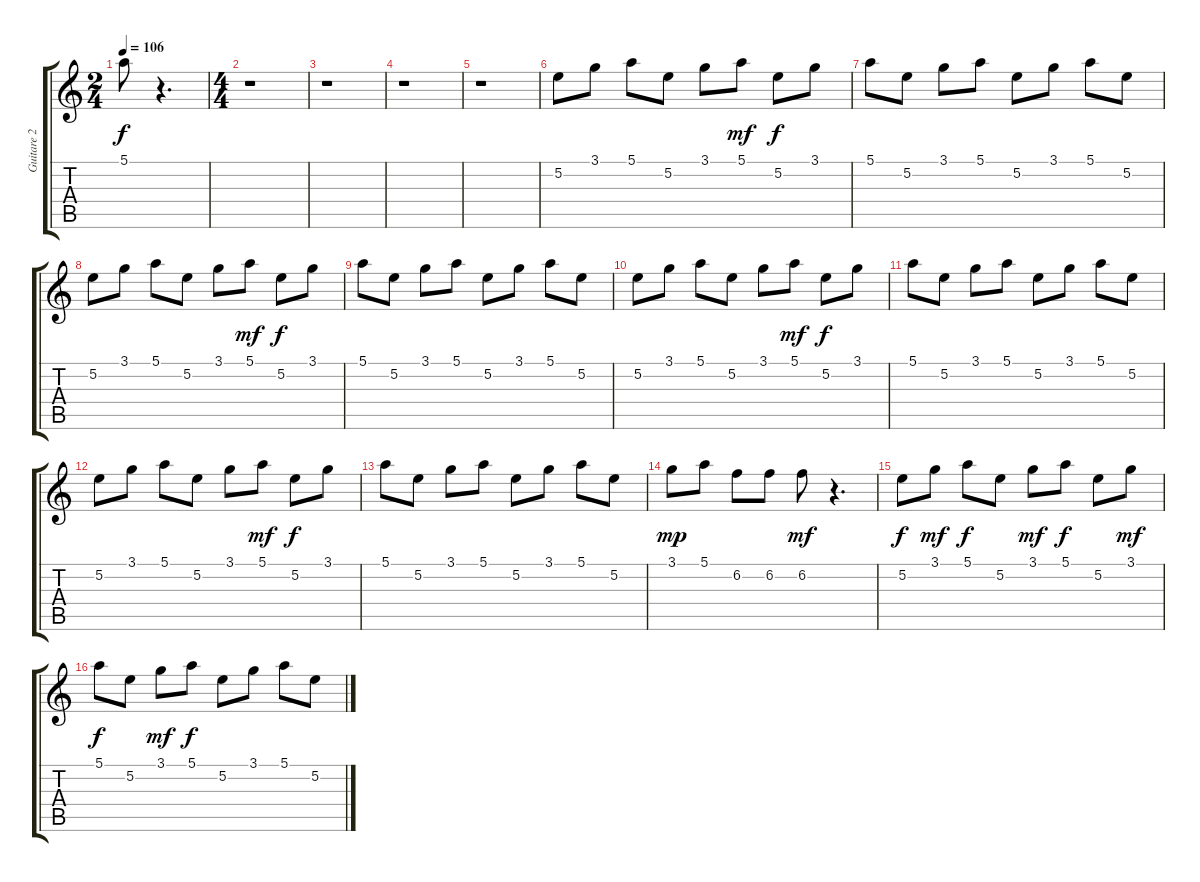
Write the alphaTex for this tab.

\track ("Guitare 2" "Guitare 2") {instrument electricguitarclean}
\staff {score tabs}
\tuning (E4 B3 G3 D3 A2 E2) {hide}
\ts (2 4)
\tempo 106
\clef g2
\ks c
5.1.8{dy f} r.4{d} |
\ts (4 4)
r.1 |
r.1 |
r.1 |
r.1 |
5.2.8 3.1.8 5.1.8 5.2.8 3.1.8 5.1.8{dy mf} 5.2.8{dy f} 3.1.8 |
5.1.8 5.2.8 3.1.8 5.1.8 5.2.8 3.1.8 5.1.8 5.2.8 |
5.2.8 3.1.8 5.1.8 5.2.8 3.1.8 5.1.8{dy mf} 5.2.8{dy f} 3.1.8 |
5.1.8 5.2.8 3.1.8 5.1.8 5.2.8 3.1.8 5.1.8 5.2.8 |
5.2.8 3.1.8 5.1.8 5.2.8 3.1.8 5.1.8{dy mf} 5.2.8{dy f} 3.1.8 |
5.1.8 5.2.8 3.1.8 5.1.8 5.2.8 3.1.8 5.1.8 5.2.8 |
5.2.8 3.1.8 5.1.8 5.2.8 3.1.8 5.1.8{dy mf} 5.2.8{dy f} 3.1.8 |
5.1.8 5.2.8 3.1.8 5.1.8 5.2.8 3.1.8 5.1.8 5.2.8 |
3.1.8{dy mp} 5.1.8 6.2.8 6.2.8 6.2.8{dy mf} r.4{d} |
5.2.8{dy f} 3.1.8{dy mf} 5.1.8{dy f} 5.2.8 3.1.8{dy mf} 5.1.8{dy f} 5.2.8 3.1.8{dy mf} |
5.1.8{dy f} 5.2.8 3.1.8{dy mf} 5.1.8{dy f} 5.2.8 3.1.8 5.1.8 5.2.8
